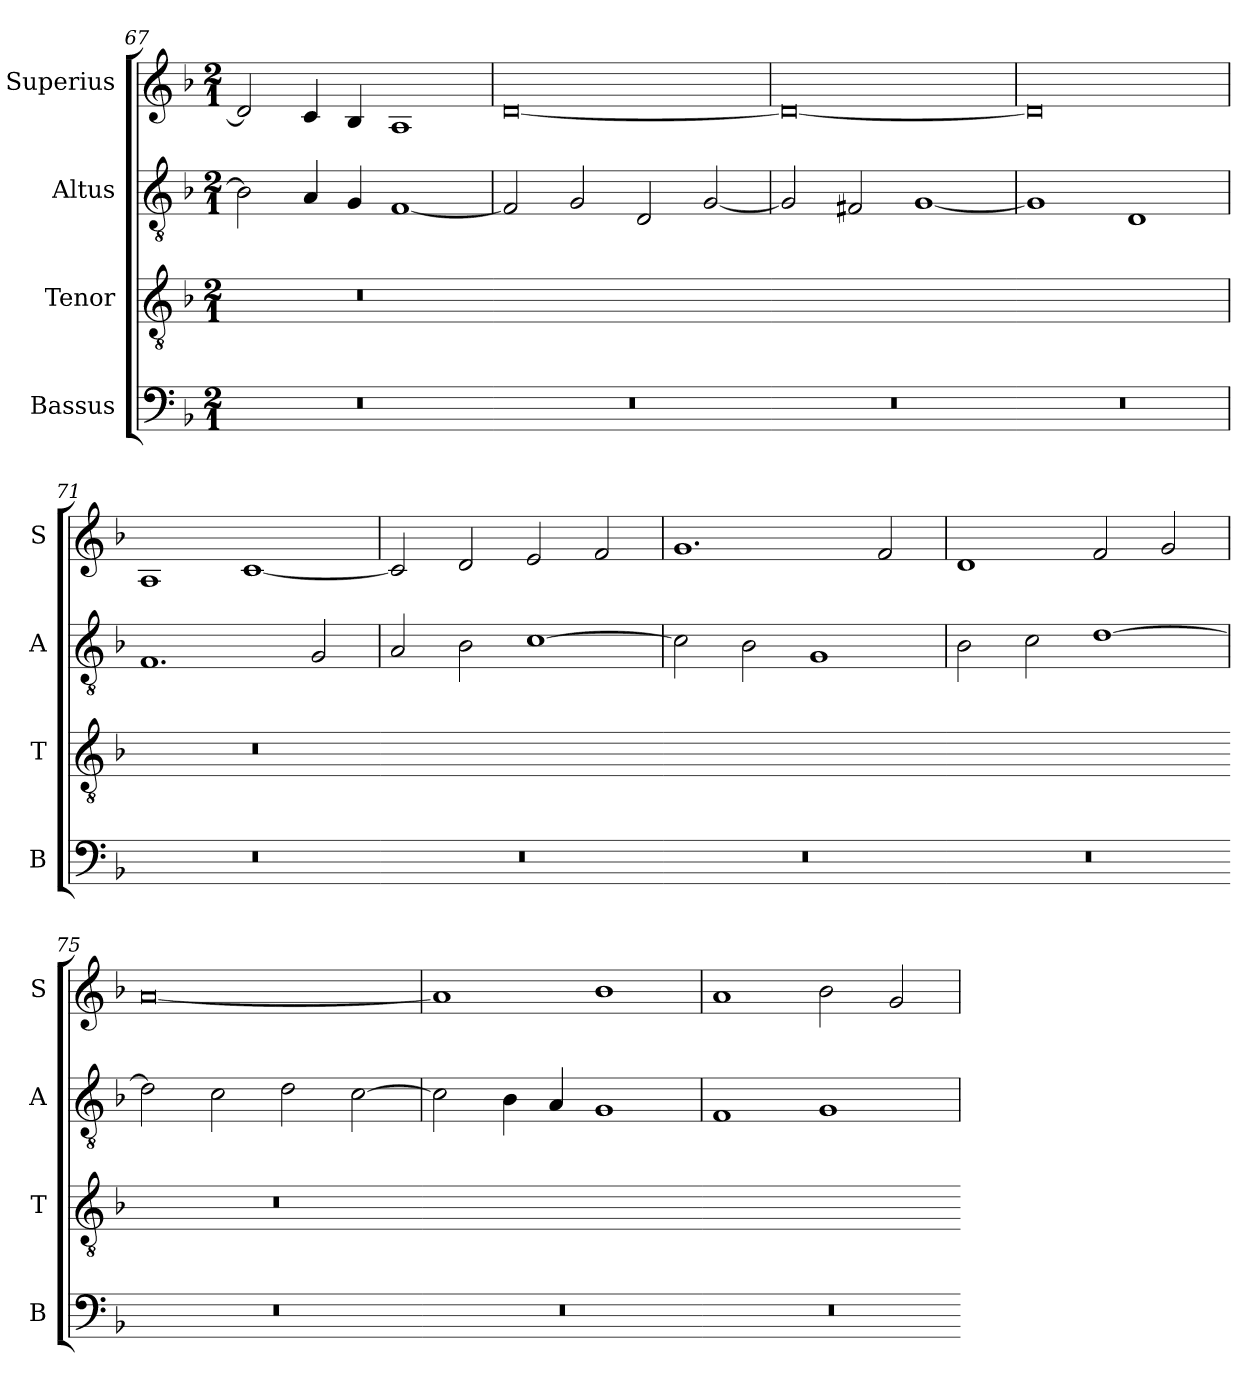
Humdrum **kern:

**kern	**kern	**kern	**kern
*part4	*part3	*part2	*part1
*staff4	*staff3	*staff2	*staff1
*I"Bassus	*I"Tenor	*I"Altus	*I"Superius
*I'B	*I'T	*I'A	*I'S
*clefF4	*clefGv2	*clefGv2	*clefG2
*k[b-]	*k[b-]	*k[b-]	*k[b-]
*M2/1	*M2/1	*M2/1	*M2/1
=67	=67	=67	=67
!	!LO:N:vis=4	!	!
0r	3%4.r	2B-\]	2d/]
.	.	4A/	4c/
.	.	4G/	4B-/
.	.	[1F	1A
=68	=68-	=68	=68
!	!LO:N:vis=4	!	!
0r	3%4.ryy	2F/]	[0d
.	.	2G/	.
.	.	2D/	.
.	.	[2G/	.
=69	=69-	=69	=69
!	!LO:N:vis=4	!	!
0r	3%4.ryy	2G/]	0d_
.	.	2F#X/	.
.	.	[1G	.
=70	=70-	=70	=70
!	!LO:N:vis=4	!	!
0r	3%4.ryy	1G]	0d]
.	.	1D	.
=71	=71	=71	=71
!	!LO:N:vis=4	!	!
0r	3%4.r	1.F	1A
.	.	.	[1c
.	.	2G/	.
=72	=72-	=72	=72
!	!LO:N:vis=4	!	!
0r	3%4.ryy	2A/	2c/]
.	.	2B-\	2d/
.	.	[1c	2e/
.	.	.	2f/
=73	=73-	=73	=73
!	!LO:N:vis=4	!	!
0r	3%4.ryy	2c\]	1.g
.	.	2B-\	.
.	.	1G	.
.	.	.	2f/
=74	=74-	=74	=74
!	!LO:N:vis=4	!	!
0r	3%4.ryy	2B-\	1d
.	.	2c\	.
.	.	[1d	2f/
.	.	.	2g/
=75	=75-	=75	=75
!	!LO:N:vis=4	!	!
0r	3%4.r	2d\]	[0a
.	.	2c\	.
.	.	2d\	.
.	.	[2c\	.
=76	=76-	=76	=76
!	!LO:N:vis=4	!	!
0r	3%4.ryy	2c\]	1a]
.	.	4B-\	.
.	.	4A/	.
.	.	1G	1b-
=77	=77-	=77	=77
!	!LO:N:vis=4	!	!
0r	3%4.ryy	1F	1a
.	.	1G	2b-\
.	.	.	2g/
=	=-	=	=
*-	*-	*-	*-
